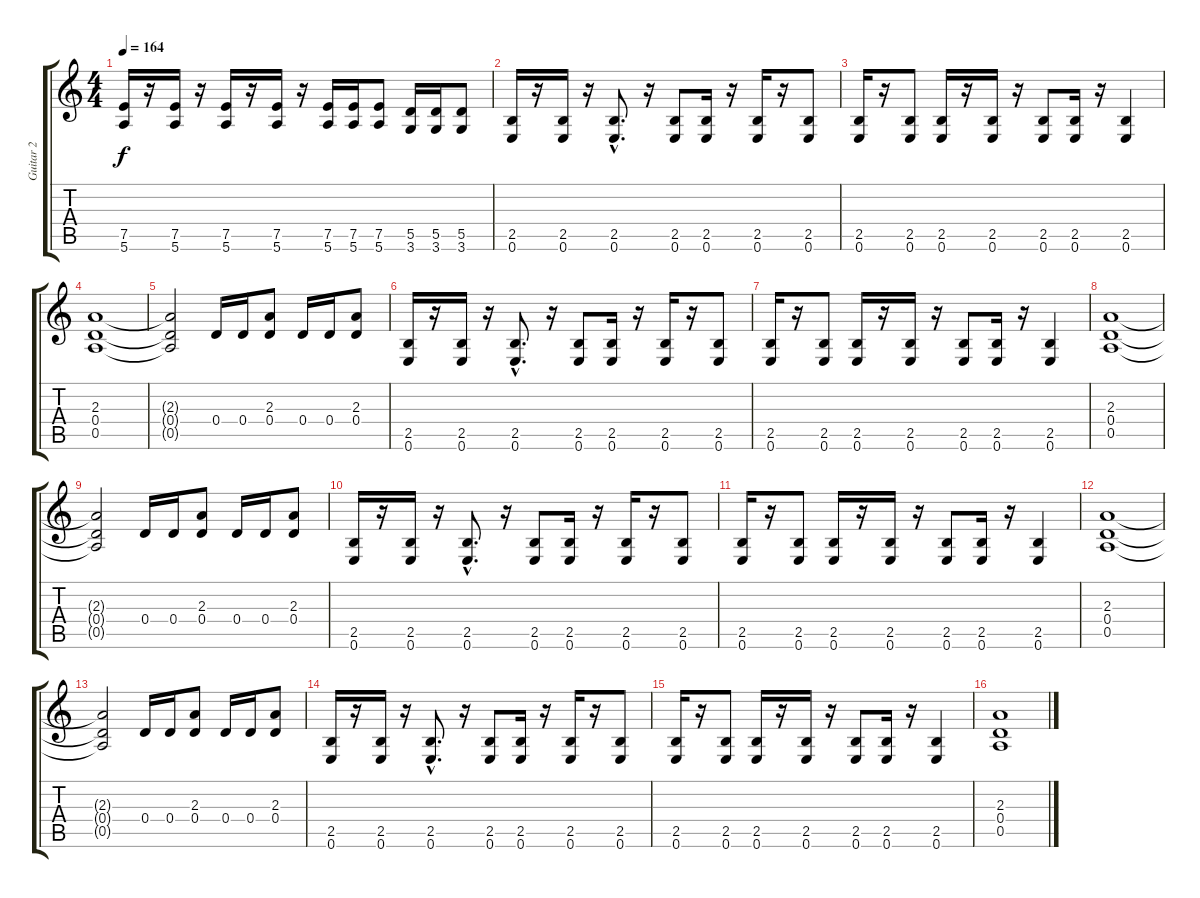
\track ("Guitar 2" "Guitar 2") {instrument distortionguitar}
\staff {score tabs}
\tuning (E4 B3 G3 D3 A2 E2) {hide}
\ts (4 4)
\tempo 164
\clef g2
\ks c
(7.5 5.6).16{dy f} r.16 (7.5 5.6).16 r.16 (7.5 5.6).16 r.16 (7.5 5.6).16 r.16 (7.5 5.6).16 (7.5 5.6).16 (7.5 5.6).8 (5.5 3.6).16 (5.5 3.6).16 (5.5 3.6).8 |
(2.5 0.6).16 r.16 (2.5 0.6).16 r.16 (2.5{hac} 0.6{hac}).8{d} r.16 (2.5 0.6).8 (2.5 0.6).16 r.16 (2.5 0.6).16 r.16 (2.5 0.6).8 |
(2.5 0.6).16 r.16 (2.5 0.6).8 (2.5 0.6).16 r.16 (2.5 0.6).16 r.16 (2.5 0.6).8 (2.5 0.6).16 r.16 (2.5 0.6).4 |
(2.3 0.4 0.5).1 |
(2.3{t} 0.4{t} 0.5{t}).2 0.4.16 0.4.16 (2.3 0.4).8 0.4.16 0.4.16 (2.3 0.4).8 |
(2.5 0.6).16 r.16 (2.5 0.6).16 r.16 (2.5{hac} 0.6{hac}).8{d} r.16 (2.5 0.6).8 (2.5 0.6).16 r.16 (2.5 0.6).16 r.16 (2.5 0.6).8 |
(2.5 0.6).16 r.16 (2.5 0.6).8 (2.5 0.6).16 r.16 (2.5 0.6).16 r.16 (2.5 0.6).8 (2.5 0.6).16 r.16 (2.5 0.6).4 |
(2.3 0.4 0.5).1 |
(2.3{t} 0.4{t} 0.5{t}).2 0.4.16 0.4.16 (2.3 0.4).8 0.4.16 0.4.16 (2.3 0.4).8 |
(2.5 0.6).16 r.16 (2.5 0.6).16 r.16 (2.5{hac} 0.6{hac}).8{d} r.16 (2.5 0.6).8 (2.5 0.6).16 r.16 (2.5 0.6).16 r.16 (2.5 0.6).8 |
(2.5 0.6).16 r.16 (2.5 0.6).8 (2.5 0.6).16 r.16 (2.5 0.6).16 r.16 (2.5 0.6).8 (2.5 0.6).16 r.16 (2.5 0.6).4 |
(2.3 0.4 0.5).1 |
(2.3{t} 0.4{t} 0.5{t}).2 0.4.16 0.4.16 (2.3 0.4).8 0.4.16 0.4.16 (2.3 0.4).8 |
(2.5 0.6).16 r.16 (2.5 0.6).16 r.16 (2.5{hac} 0.6{hac}).8{d} r.16 (2.5 0.6).8 (2.5 0.6).16 r.16 (2.5 0.6).16 r.16 (2.5 0.6).8 |
(2.5 0.6).16 r.16 (2.5 0.6).8 (2.5 0.6).16 r.16 (2.5 0.6).16 r.16 (2.5 0.6).8 (2.5 0.6).16 r.16 (2.5 0.6).4 |
(2.3 0.4 0.5).1
